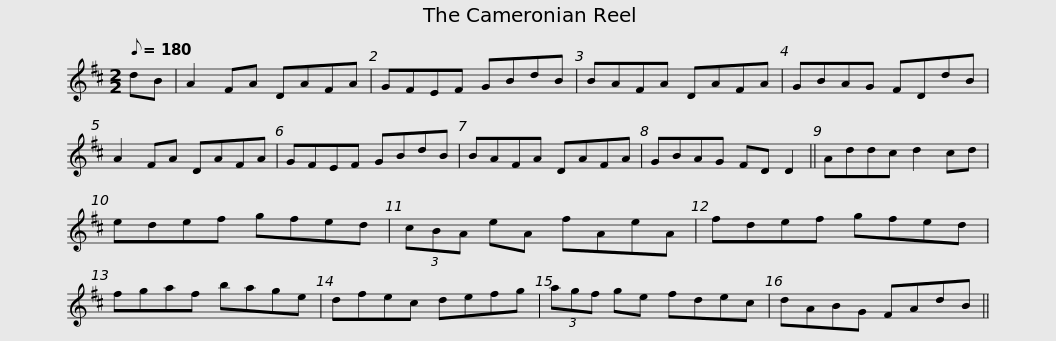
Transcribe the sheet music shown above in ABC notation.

X:1
L:1/8
Q:1/8=180
M:2/2
I:linebreak $
K:D
V:1 treble
V:1
 dB | A2 FA DAFA | GFEF GBdB | BAFA DAFA | GBAG FDdB | %5
 A2 FA DAFA |$ GFEF GBdB | BAFA DAFA | GBAG FD D2 || Addc d2 cd | %10
 edef gfed |$ (3cBA eA fAeA | fdef gfed | fgaf bage | dfec defg | %15
 (3agf ge fdec |$ dABG FAdB || %17
